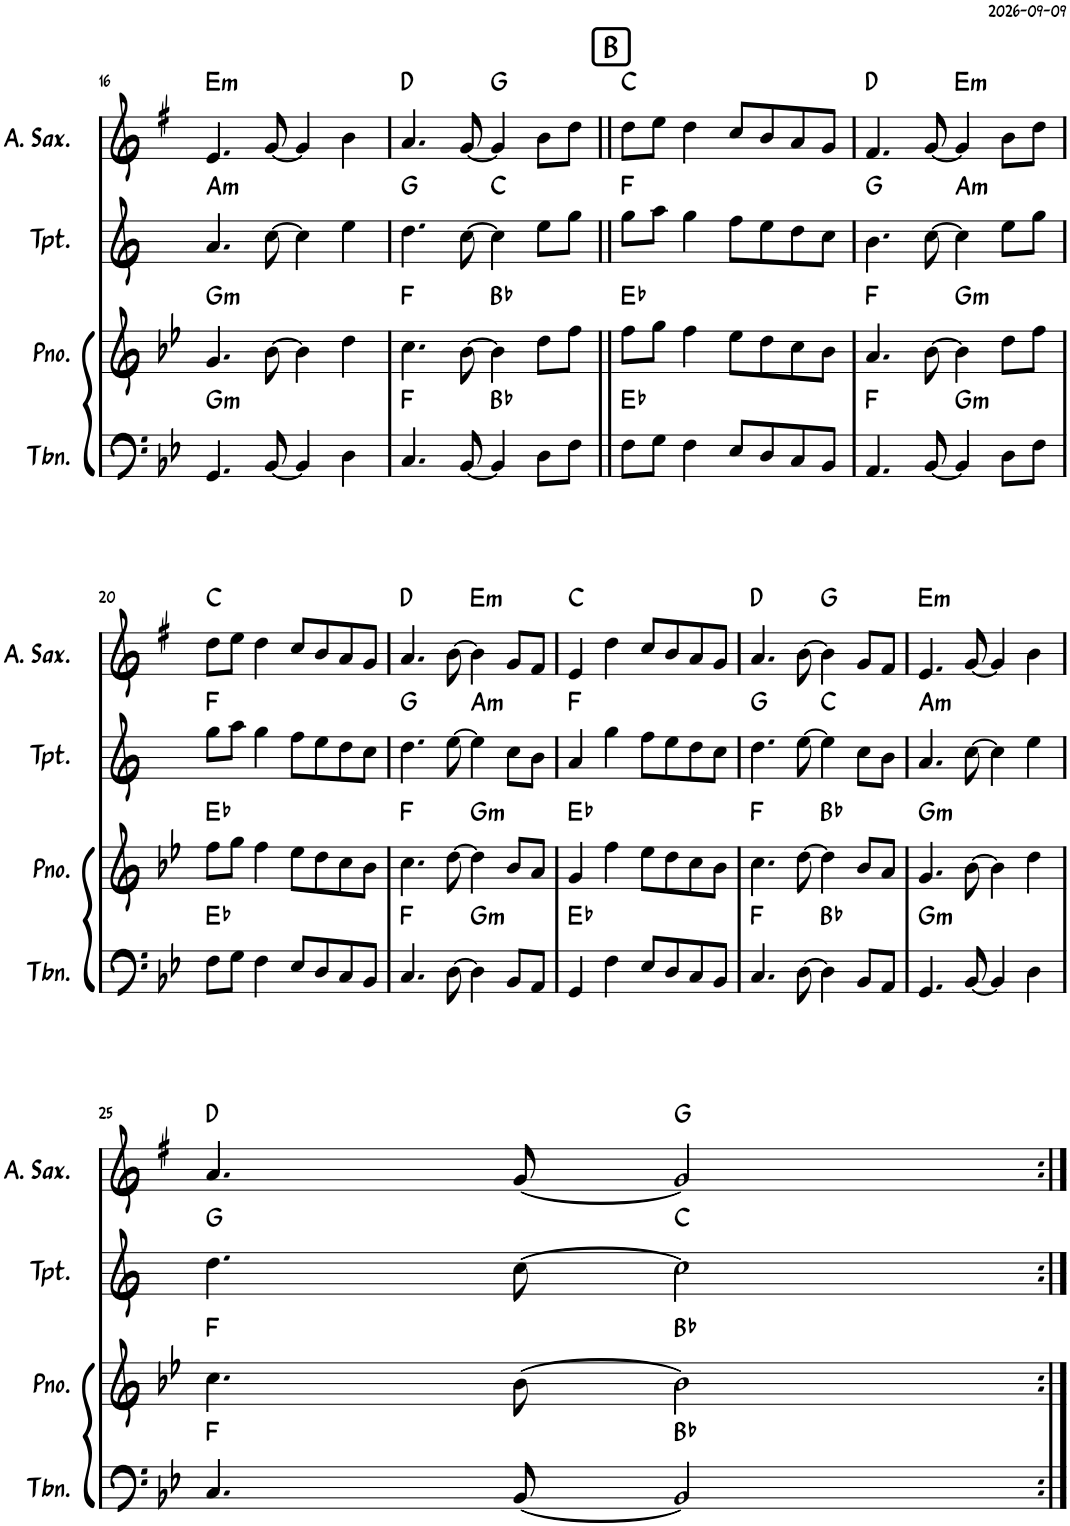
**kern	**harte	**kern	**harte	**kern	**harte	**kern	**harte
*part4	*part4	*part3	*part3	*part2	*part2	*part1	*part1
*staff4	*	*staff3	*	*staff2	*	*staff1	*
*I"Trombone	*	*I"Piano	*	*I"Trumpet	*	*I"Alto Saxophone	*
*I'Tbn.	*	*I'Pno.	*	*I'Tpt.	*	*I'A. Sax.	*
!!LO:PB:g=z
*clefF4	*	*clefG2	*	*clefG2	*	*clefG2	*
*	*	*	*	*Trd1c2	*	*Trd5c9	*
*k[b-e-]	*	*k[b-e-]	*	*k[]	*	*k[f#]	*
*M4/4	*	*M4/4	*	*M4/4	*	*M4/4	*
=16	=16	=16	=16	=16	=16	=16	=16
!	!LO:H:kt=m	!	!LO:H:kt=m	!	!LO:H:kt=m	!	!LO:H:kt=m
4.GG/	G:min	4.g/	G:min	4.a/	A:min	4.e/	E:min
[8BB-/	.	[8b-\	.	[8cc\	.	[8g/	.
4BB-/]	.	4b-\]	.	4cc\]	.	4g/]	.
4D\	.	4dd\	.	4ee\	.	4b\	.
=17	=17	=17	=17	=17	=17	=17	=17
4.C/	F:maj	4.cc\	F:maj	4.dd\	G:maj	4.a/	D:maj
[8BB-/	.	[8b-\	.	[8cc\	.	[8g/	.
4BB-/]	Bb:maj	4b-\]	Bb:maj	4cc\]	C:maj	4g/]	G:maj
8D\L	.	8dd\L	.	8ee\L	.	8b\L	.
8F\J	.	8ff\J	.	8gg\J	.	8dd\J	.
!!LO:REH:place=s1:a:cj:fs=14:t=B
=18||	=18||	=18||	=18||	=18||	=18||	=18||	=18||
8F\L	Eb:maj	8ff\L	Eb:maj	8gg\L	F:maj	8dd\L	C:maj
8G\J	.	8gg\J	.	8aa\J	.	8ee\J	.
4F\	.	4ff\	.	4gg\	.	4dd\	.
8E-/L	.	8ee-\L	.	8ff\L	.	8cc/L	.
8D/	.	8dd\	.	8ee\	.	8b/	.
8C/	.	8cc\	.	8dd\	.	8a/	.
8BB-/J	.	8b-\J	.	8cc\J	.	8g/J	.
=19	=19	=19	=19	=19	=19	=19	=19
4.AA/	F:maj	4.a/	F:maj	4.b\	G:maj	4.f#/	D:maj
[8BB-/	.	[8b-\	.	[8cc\	.	[8g/	.
!	!LO:H:kt=m	!	!LO:H:kt=m	!	!LO:H:kt=m	!	!LO:H:kt=m
4BB-/]	G:min	4b-\]	G:min	4cc\]	A:min	4g/]	E:min
8D\L	.	8dd\L	.	8ee\L	.	8b\L	.
8F\J	.	8ff\J	.	8gg\J	.	8dd\J	.
!!LO:LB:g=z
=20	=20	=20	=20	=20	=20	=20	=20
8F\L	Eb:maj	8ff\L	Eb:maj	8gg\L	F:maj	8dd\L	C:maj
8G\J	.	8gg\J	.	8aa\J	.	8ee\J	.
4F\	.	4ff\	.	4gg\	.	4dd\	.
8E-/L	.	8ee-\L	.	8ff\L	.	8cc/L	.
8D/	.	8dd\	.	8ee\	.	8b/	.
8C/	.	8cc\	.	8dd\	.	8a/	.
8BB-/J	.	8b-\J	.	8cc\J	.	8g/J	.
=21	=21	=21	=21	=21	=21	=21	=21
4.C/	F:maj	4.cc\	F:maj	4.dd\	G:maj	4.a/	D:maj
[8D\	.	[8dd\	.	[8ee\	.	[8b\	.
!	!LO:H:kt=m	!	!LO:H:kt=m	!	!LO:H:kt=m	!	!LO:H:kt=m
4D\]	G:min	4dd\]	G:min	4ee\]	A:min	4b\]	E:min
8BB-/L	.	8b-/L	.	8cc\L	.	8g/L	.
8AA/J	.	8a/J	.	8b\J	.	8f#/J	.
=22	=22	=22	=22	=22	=22	=22	=22
4GG/	Eb:maj	4g/	Eb:maj	4a/	F:maj	4e/	C:maj
4F\	.	4ff\	.	4gg\	.	4dd\	.
8E-/L	.	8ee-\L	.	8ff\L	.	8cc/L	.
8D/	.	8dd\	.	8ee\	.	8b/	.
8C/	.	8cc\	.	8dd\	.	8a/	.
8BB-/J	.	8b-\J	.	8cc\J	.	8g/J	.
=23	=23	=23	=23	=23	=23	=23	=23
4.C/	F:maj	4.cc\	F:maj	4.dd\	G:maj	4.a/	D:maj
[8D\	.	[8dd\	.	[8ee\	.	[8b\	.
4D\]	Bb:maj	4dd\]	Bb:maj	4ee\]	C:maj	4b\]	G:maj
8BB-/L	.	8b-/L	.	8cc\L	.	8g/L	.
8AA/J	.	8a/J	.	8b\J	.	8f#/J	.
=24	=24	=24	=24	=24	=24	=24	=24
!	!LO:H:kt=m	!	!LO:H:kt=m	!	!LO:H:kt=m	!	!LO:H:kt=m
4.GG/	G:min	4.g/	G:min	4.a/	A:min	4.e/	E:min
[8BB-/	.	[8b-\	.	[8cc\	.	[8g/	.
4BB-/]	.	4b-\]	.	4cc\]	.	4g/]	.
4D\	.	4dd\	.	4ee\	.	4b\	.
!!LO:LB:g=z
=25	=25	=25	=25	=25	=25	=25	=25
4.C/	F:maj	4.cc\	F:maj	4.dd\	G:maj	4.a/	D:maj
[8BB-/	.	[8b-\	.	[8cc\	.	[8g/	.
2BB-/]	Bb:maj	2b-\]	Bb:maj	2cc\]	C:maj	2g/]	G:maj
=:|!	=:|!	=:|!	=:|!	=:|!	=:|!	=:|!	=:|!
*-	*-	*-	*-	*-	*-	*-	*-
